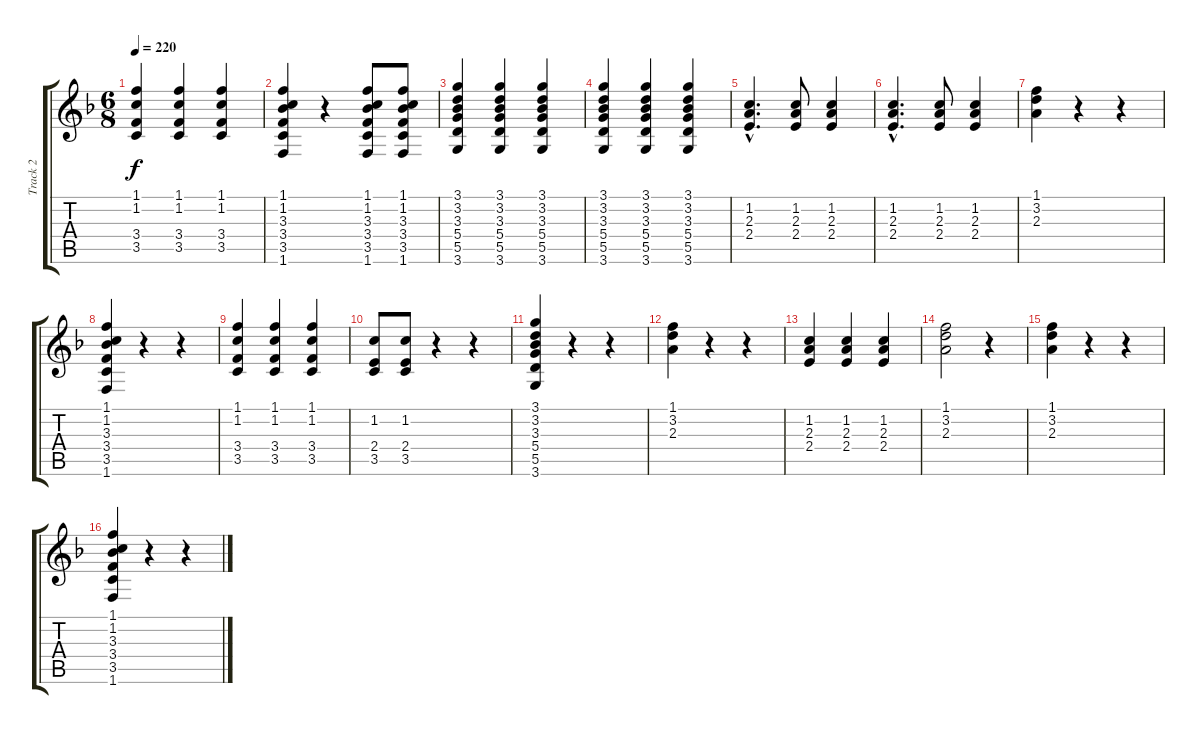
\track ("Track 2" "Track 2") {instrument acousticguitarsteel}
\staff {score tabs}
\tuning (E4 B3 G3 D3 A2 E2) {hide}
\ts (6 8)
\tempo 220
\clef g2
\ks f
(1.1 1.2 3.4 3.5).4{dy f} (1.1 1.2 3.4 3.5).4 (1.1 1.2 3.4 3.5).4 |
(1.1 1.2 3.3 3.4 3.5 1.6).4 r.4 (1.1 1.2 3.3 3.4 3.5 1.6).8 (1.1 1.2 3.3 3.4 3.5 1.6).8 |
(3.1 3.2 3.3 5.4 5.5 3.6).4 (3.1 3.2 3.3 5.4 5.5 3.6).4 (3.1 3.2 3.3 5.4 5.5 3.6).4 |
(3.1 3.2 3.3 5.4 5.5 3.6).4 (3.1 3.2 3.3 5.4 5.5 3.6).4 (3.1 3.2 3.3 5.4 5.5 3.6).4 |
(1.2{hac} 2.3{hac} 2.4{hac}).4{d} (1.2 2.3 2.4).8 (1.2 2.3 2.4).4 |
(1.2{hac} 2.3{hac} 2.4{hac}).4{d} (1.2 2.3 2.4).8 (1.2 2.3 2.4).4 |
(1.1 3.2 2.3).4 r.4 r.4 |
(1.1 1.2 3.3 3.4 3.5 1.6).4 r.4 r.4 |
(1.1 1.2 3.4 3.5).4 (1.1 1.2 3.4 3.5).4 (1.1 1.2 3.4 3.5).4 |
(1.2 2.4 3.5).8 (1.2 2.4 3.5).8 r.4 r.4 |
(3.1 3.2 3.3 5.4 5.5 3.6).4 r.4 r.4 |
(1.1 3.2 2.3).4 r.4 r.4 |
(1.2 2.3 2.4).4 (1.2 2.3 2.4).4 (1.2 2.3 2.4).4 |
(1.1 3.2 2.3).2 r.4 |
(1.1 3.2 2.3).4 r.4 r.4 |
(1.1 1.2 3.3 3.4 3.5 1.6).4 r.4 r.4
